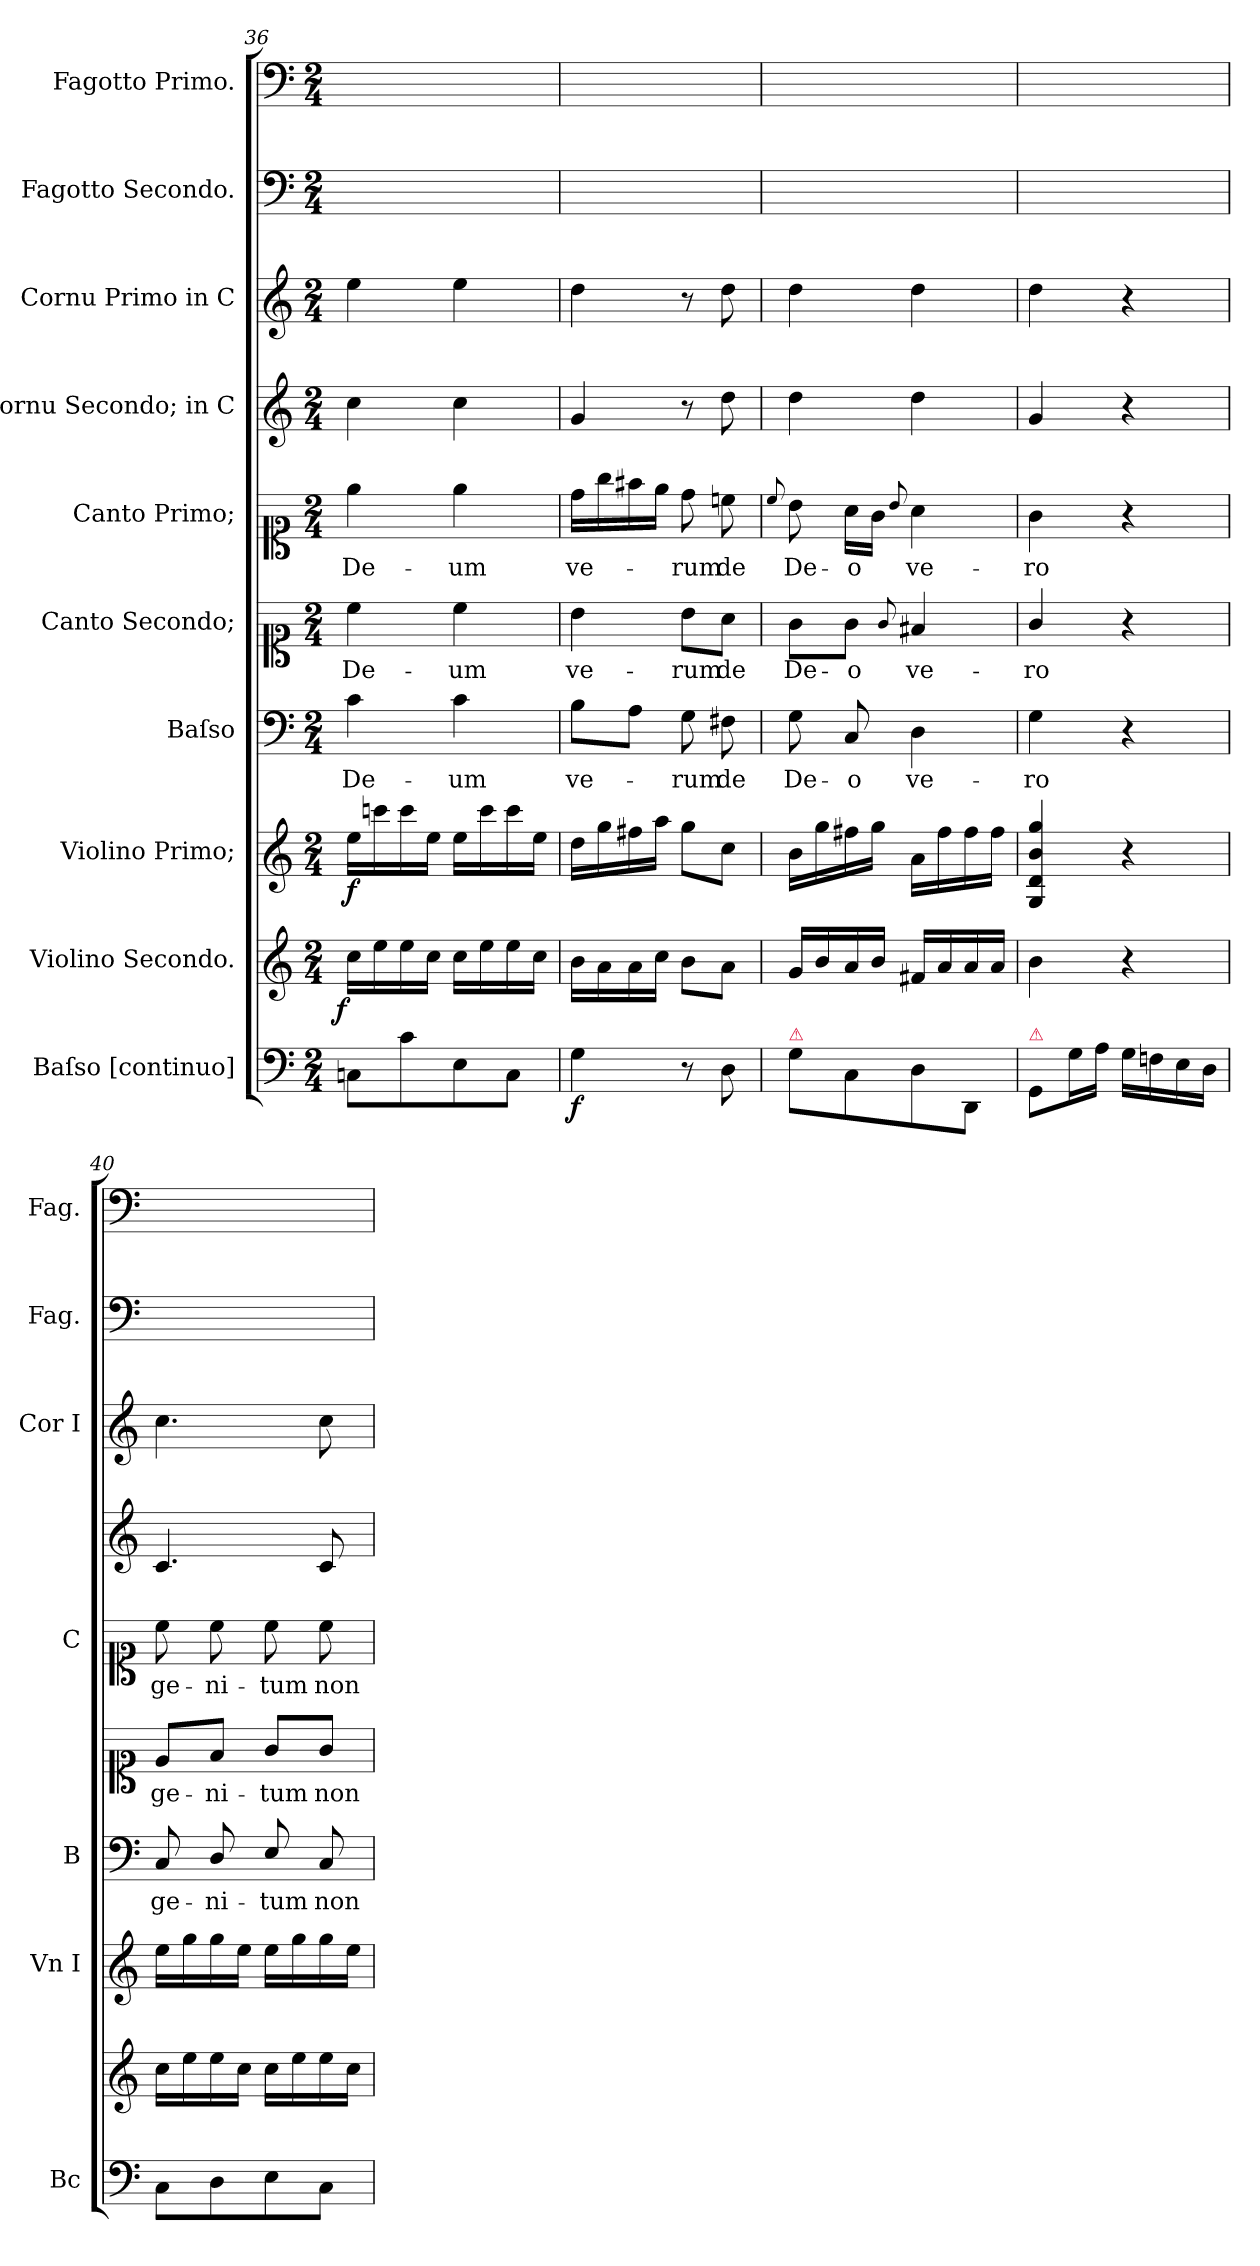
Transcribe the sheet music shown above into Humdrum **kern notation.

**kern	**dynam	**kern	**dynam	**kern	**dynam	**kern	**text	**kern	**text	**kern	**text	**kern	**kern	**kern	**kern
*part10	*part10	*part9	*part9	*part8	*part8	*part7	*part7	*part6	*part6	*part5	*part5	*part4	*part3	*part2	*part1
*staff10	*staff10	*staff9	*staff9	*staff8	*staff8	*staff7	*staff7	*staff6	*staff6	*staff5	*staff5	*staff4	*staff3	*staff2	*staff1
*I"Baſso [continuo]	*	*I"Violino Secondo.	*	*I"Violino Primo;	*	*I"Baſso	*	*I"Canto Secondo;	*	*I"Canto Primo;	*	*I"Cornu Secondo; in C	*I"Cornu Primo in C	*I"Fagotto Secondo.	*I"Fagotto Primo.
*I'Bc	*	*	*	*I'Vn I	*	*I'B	*	*	*	*I'C	*	*	*I'Cor I	*I'Fag.	*I'Fag.
*clefF4	*	*clefG2	*	*clefG2	*	*clefF4	*	*clefC1	*	*clefC1	*	*clefG2	*clefG2	*clefF4	*clefF4
*k[]	*	*k[]	*	*k[]	*	*k[]	*	*k[]	*	*k[]	*	*k[]	*k[]	*k[]	*k[]
*M2/4	*	*M2/4	*	*M2/4	*	*M2/4	*	*M2/4	*	*M2/4	*	*M2/4	*M2/4	*M2/4	*M2/4
=36	=36	=36	=36	=36	=36	=36	=36	=36	=36	=36	=36	=36	=36	=36	=36
!	!	!	!LO:DY:rj	!	!LO:DY:b	!	!	!	!	!	!	!	!	!	!
8CnL	.	16ccLL	f	16eeLL	f	4c	De-	4cc\	De-	4ee	De-	4cc	4ee	2ryy	2ryy
.	.	16ee	.	16cccn	.	.	.	.	.	.	.	.	.	.	.
8c	.	16ee	.	16ccc	.	.	.	.	.	.	.	.	.	.	.
.	.	16ccJJ	.	16eeJJ	.	.	.	.	.	.	.	.	.	.	.
8E	.	16ccLL	.	16eeLL	.	4c	-um	4cc\	-um	4ee	-um	4cc	4ee	.	.
.	.	16ee	.	16ccc	.	.	.	.	.	.	.	.	.	.	.
8CJ	.	16ee	.	16ccc	.	.	.	.	.	.	.	.	.	.	.
.	.	16ccJJ	.	16eeJJ	.	.	.	.	.	.	.	.	.	.	.
=37	=37	=37	=37	=37	=37	=37	=37	=37	=37	=37	=37	=37	=37	=37	=37
4G	f	16b\LL	.	16ddLL	.	8BL	ve-	4b\	ve-	16ddLL	ve-	4g	4dd	2ryy	2ryy
.	.	16a	.	16gg	.	.	.	.	.	16gg	.	.	.	.	.
.	.	16a	.	16ff#X	.	8AJ	.	.	.	16ff#X	.	.	.	.	.
.	.	16ccJJ	.	16aaJJ	.	.	.	.	.	16eeJJ	.	.	.	.	.
8r	.	8b\L	.	8ggL	.	8G	-rum	8b\L	-rum	8dd	-rum	8r	8r	.	.
8D	.	8aJ	.	8ccJ	.	8F#X	de	8a\J	de	8ccn	de	8dd	8dd	.	.
=38	=38	=38	=38	=38	=38	=38	=38	=38	=38	=38	=38	=38	=38	=38	=38
.	.	.	.	.	.	.	.	.	.	8qqcc/	.	.	.	.	.
!LO:TX:a:color=crimson:t=⚠	!	!	!	!	!	!	!	!	!	!	!	!	!	!	!
8G\L	.	16gLL	.	16bLL	.	8G	De-	8g\L	De-	8b	De-	4dd	4dd	2ryy	2ryy
.	.	16b	.	16gg	.	.	.	.	.	.	.	.	.	.	.
8C\	.	16a	.	16ff#X	.	8C	-o	8g\J	-o	16aLL	-o	.	.	.	.
.	.	16bJJ	.	16ggJJ	.	.	.	.	.	16gJJ	.	.	.	.	.
.	.	.	.	.	.	.	.	8qqg/	.	8qqb/	.	.	.	.	.
8D\	.	16f#XLL	.	16aLL	.	4D	ve-	4f#X/	ve-	4a	ve-	4dd	4dd	.	.
.	.	16a	.	16ff#	.	.	.	.	.	.	.	.	.	.	.
8DD/J	.	16a	.	16ff#	.	.	.	.	.	.	.	.	.	.	.
.	.	16aJJ	.	16ff#JJ	.	.	.	.	.	.	.	.	.	.	.
=39	=39	=39	=39	=39	=39	=39	=39	=39	=39	=39	=39	=39	=39	=39	=39
!LO:TX:a:color=crimson:t=⚠	!	!	!	!	!	!	!	!	!	!	!	!	!	!	!
8GG/L	.	4b	.	4G 4d 4b 4gg	.	4G	-ro	4g/	-ro	4g	-ro	4g	4dd	2ryy	2ryy
16G\L	.	.	.	.	.	.	.	.	.	.	.	.	.	.	.
16A\JJ	.	.	.	.	.	.	.	.	.	.	.	.	.	.	.
16GLL	.	4r	.	4r	.	4r	.	4r	.	4r	.	4r	4r	.	.
16Fn	.	.	.	.	.	.	.	.	.	.	.	.	.	.	.
16E	.	.	.	.	.	.	.	.	.	.	.	.	.	.	.
16DJJ	.	.	.	.	.	.	.	.	.	.	.	.	.	.	.
=40	=40	=40	=40	=40	=40	=40	=40	=40	=40	=40	=40	=40	=40	=40	=40
8CL	.	16ccLL	.	16eeLL	.	8C/	ge-	8e/L	ge-	8cc	ge-	4.c	4.cc	2ryy	2ryy
.	.	16ee	.	16gg	.	.	.	.	.	.	.	.	.	.	.
8D	.	16ee	.	16gg	.	8D/	-ni-	8f/J	-ni-	8cc	-ni-	.	.	.	.
.	.	16ccJJ	.	16eeJJ	.	.	.	.	.	.	.	.	.	.	.
8E	.	16ccLL	.	16eeLL	.	8E/	-tum	8g/L	-tum	8cc	-tum	.	.	.	.
.	.	16ee	.	16gg	.	.	.	.	.	.	.	.	.	.	.
8CJ	.	16ee	.	16gg	.	8C/	non	8g/J	non	8cc	non	8c	8cc	.	.
.	.	16ccJJ	.	16eeJJ	.	.	.	.	.	.	.	.	.	.	.
=	=	=	=	=	=	=	=	=	=	=	=	=	=	=	=
*-	*-	*-	*-	*-	*-	*-	*-	*-	*-	*-	*-	*-	*-	*-	*-
